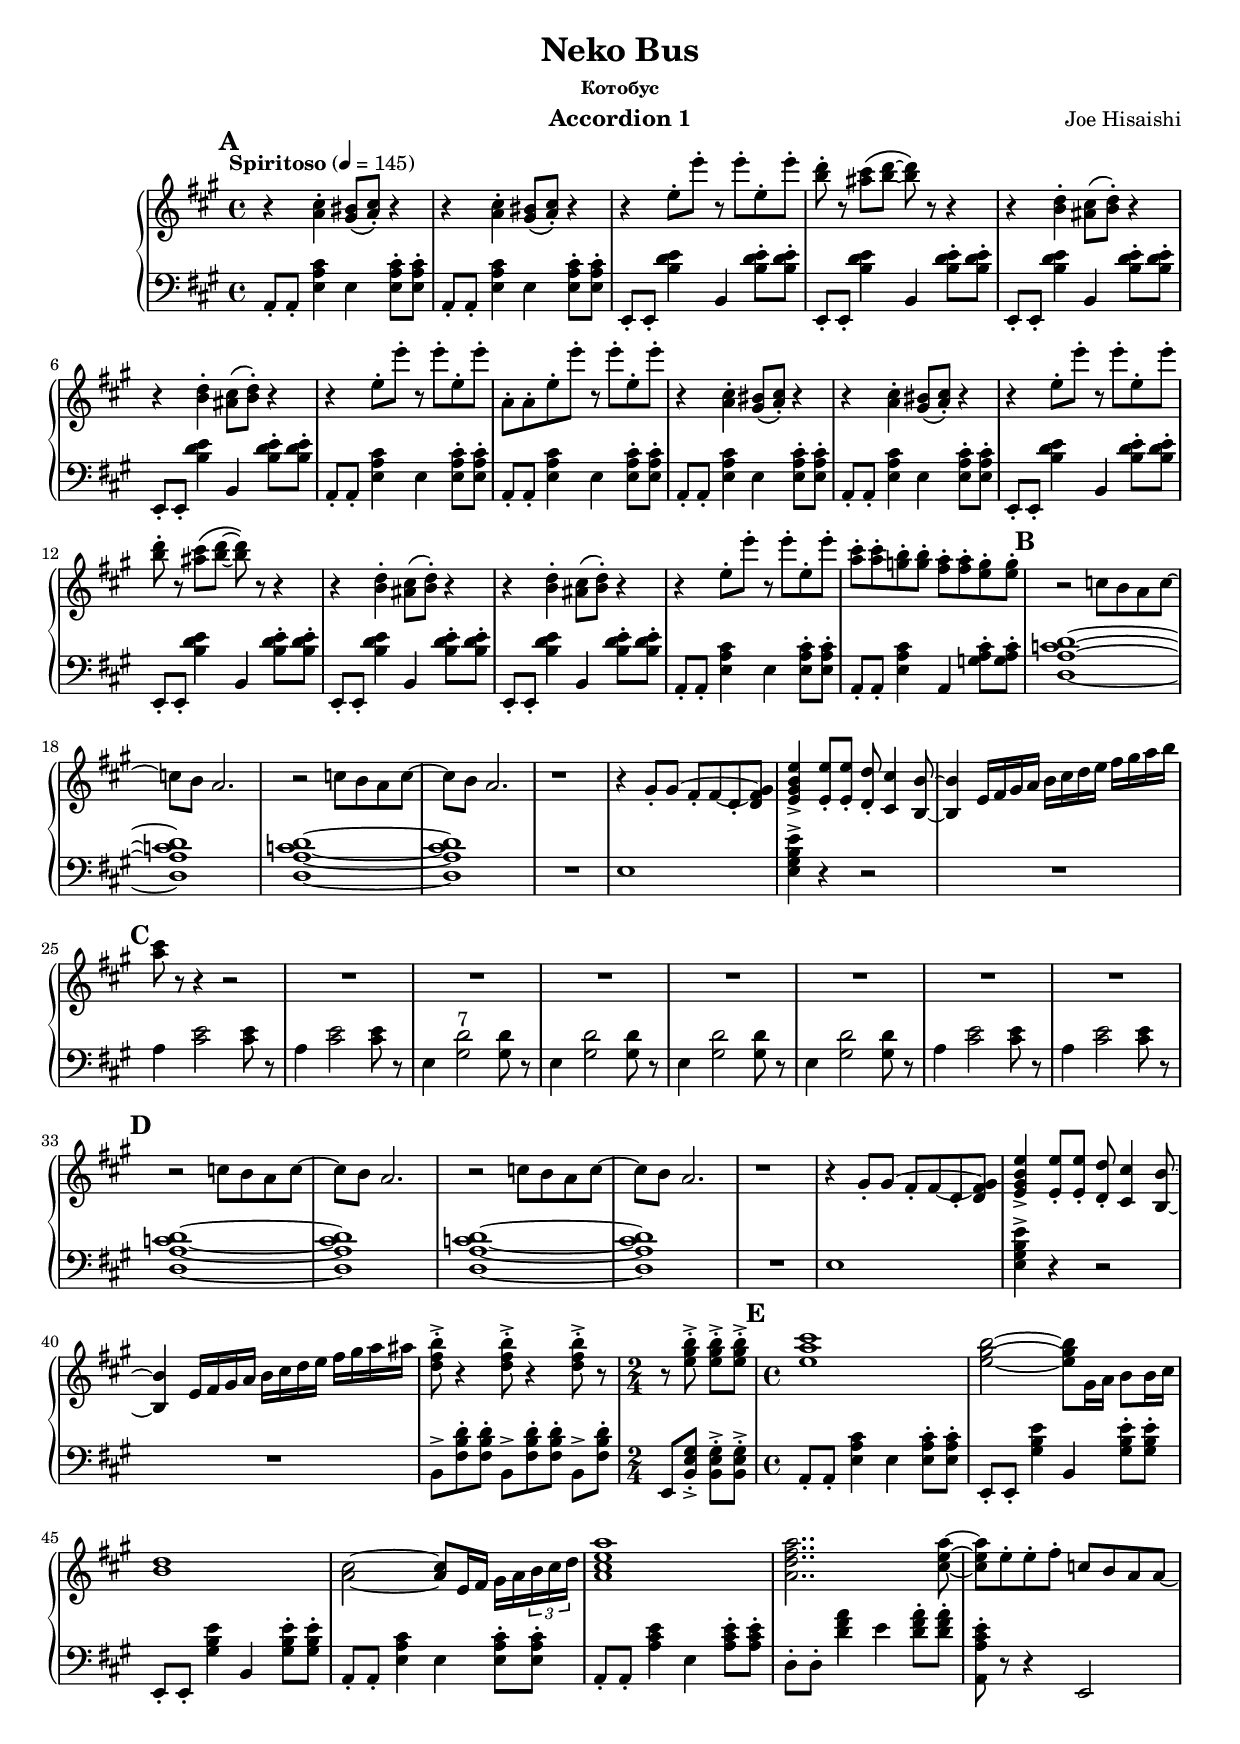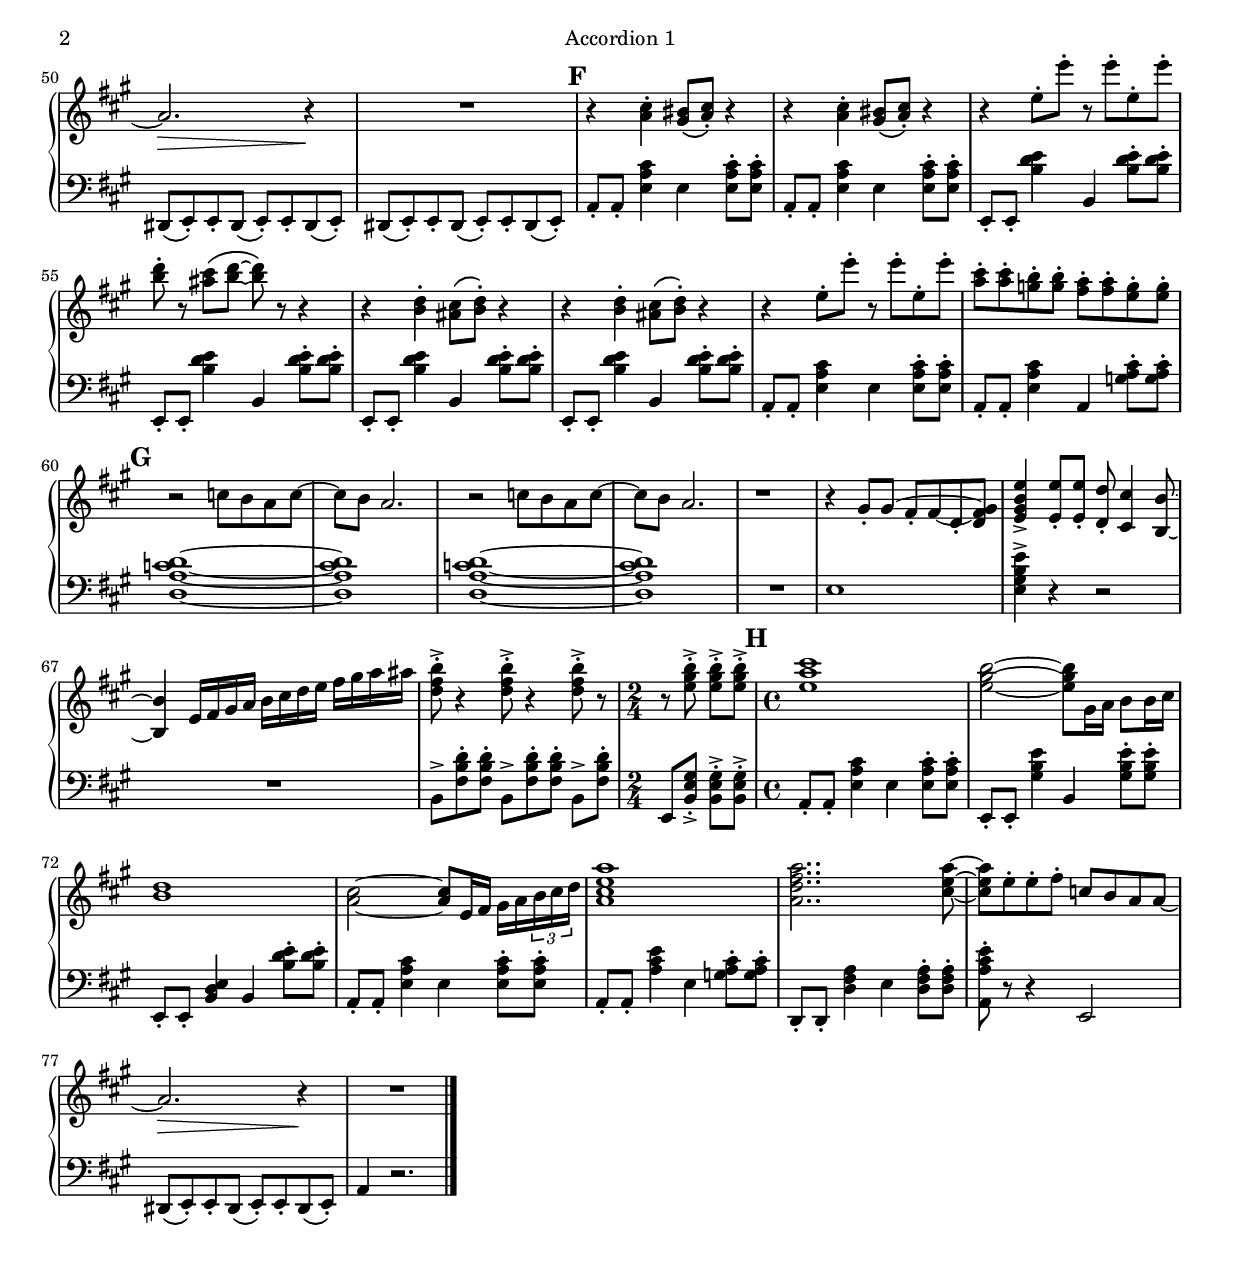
#(set-global-staff-size 18)
\include "src/header.ly"

\header {
  instrument = "Accordion 1"
}

\include "src/settings.ly"
discant = \markup {
  \musicglyph #"accordion.accDiscant"
}
dot = \markup {
  \musicglyph #"accordion.accDot"
}

\layout { ragged-right = ##t }

% 16 voets register
accBasson = ^\markup {
  \combine
  \discant
  \raise #0.5 \dot
}

% een korig 8 en 16 voets register
accBandon = ^\markup {
  \combine
  \discant
  \combine
  \raise #0.5 \dot
  \raise #1.5 \dot
}

accVCello = ^\markup {
  \combine
  \discant
  \combine
  \raise #0.5 \dot
  \combine
  \raise #1.5 \dot
  \translate #'(1 . 0) \raise #1.5 \dot
}

% 4-8-16 voets register
accHarmon = ^\markup {
  \combine
  \discant
  \combine
  \raise #0.5 \dot
  \combine
  \raise #1.5 \dot
  \raise #2.5 \dot
}

accTrombon = ^\markup {
  \combine
  \discant
  \combine
  \raise #0.5 \dot
  \combine
  \raise #1.5 \dot
  \combine
  \translate #'(1 . 0) \raise #1.5 \dot
  \translate #'(-1 . 0) \raise #1.5 \dot
}

% eenkorig 4 en 16 voets register
accOrgan = ^\markup {
  \combine
  \discant
  \combine
  \raise #0.5 \dot
  \raise #2.5 \dot
}

accMaster = ^\markup {
  \combine
  \discant
  \combine
  \raise #0.5 \dot
  \combine
  \raise #1.5 \dot
  \combine
  \translate #'(1 . 0) \raise #1.5 \dot
  \combine
  \translate #'(-1 . 0) \raise #1.5 \dot
  \raise #2.5 \dot
}

accAccord = ^\markup {
  \combine
  \discant
  \combine
  \raise #1.5 \dot
  \combine
  \translate #'(1 . 0) \raise #1.5 \dot
  \combine
  \translate #'(-1 . 0) \raise #1.5 \dot
  \raise #2.5 \dot
}

accMusette = ^\markup {
  \combine
  \discant
  \combine
  \raise #1.5 \dot
  \combine
  \translate #'(1 . 0) \raise #1.5 \dot
  \translate #'(-1 . 0) \raise #1.5 \dot
}

accCeleste = ^\markup {
  \combine
  \discant
  \combine
  \raise #1.5 \dot
  \translate #'(-1 . 0) \raise #1.5 \dot
}

accOboe = ^\markup {
  \combine
  \discant
  \combine
  \raise #1.5 \dot
  \raise #2.5 \dot
}

accClarin = ^\markup {
  \combine
  \discant
  \raise #1.5 \dot
}

accPiccolo = ^\markup {
  \combine
  \discant 
  \raise #2.5 \dot
}

accViolin = ^\markup {
  \combine
  \discant
  \combine
  \raise #1.5 \dot
  \combine
  \translate #'(1 . 0) \raise #1.5 \dot
  \raise #2.5 \dot
}


accordionOneSolo = \relative c'' {
  \tag #'part \defaultTempo \defaultTime
  \clef treble
  \defaultKey

  \tag #'part \mark \default

  r4 <a cis>4-. <gis his>8\( <a cis>8\)-. r4
  r4 <a cis>4-. <gis his>8\( <a cis>8\)-. r4

  r4 e'8-. e'-. r8 e-. e,8-. e'-. 
  <h d>8-. r8 <ais cis>8\( <h d>8~ <h d>8\) r8 r4

  r4 <h, d>4-. <ais cis>8\( <h d>8\)-. r4
  r4 <h d>4-. <ais cis>8\( <h d>8\)-. r4

  r4 e8-. e'-. r8 e-. e,8-. e'-.
  a,,-. a-. e'8-. e'8-. r8 e-. e,8-. e'-.

  r4 <a,, cis>4-. <gis his>8\( <a cis>8\)-. r4
  r4 <a cis>4-. <gis his>8\( <a cis>8\)-. r4

  r4 e'8-. e'-. r8 e-. e,8-. e'-.
  <h d>8-. r8 <ais cis>8\( <h d>8~ <h d>8\) r8 r4

  r4 <h, d>4-. <ais cis>8\( <h d>8\)-. r4
  r4 <h d>4-. <ais cis>8\( <h d>8\)-. r4

  r4 e8-. e'-. r8 e-. e,8-. e'-.
  <a, cis>8-. <a cis>-. <g h>-. <g h>-. <fis a>-. <fis a>-. <e g>-. <e g>-.

  \tag #'part \mark \default

  r2 c8 h a c~
  c8 h a2.

  r2 c8 h a c~
  c8 h a2.

  \set tieWaitForNote = ##t
  r1
  r4 gis8-. gis8~ fis8-. fis8~ d8-. <d fis gis>8
  \set tieWaitForNote = ##f
  <e gis h e>4-> <e e'>8-. <e e'>-. <d d'>-. <cis cis'>4 <h h'>8~
  <h h'>4 e16 fis gis a h cis d e fis gis a h

  \tag #'part \mark \default

  <a cis>8 r8 r4 r2
  R1*7

  \tag #'part \mark \default

  r2 c,8 h a c~
  c8 h a2.

  r2 c8 h a c~
  c8 h a2.

  \set tieWaitForNote = ##t
  r1
  r4 gis8-. gis8~ fis8-. fis8~ d8-. <d fis gis>8
  \set tieWaitForNote = ##f
  <e gis h e>4-> <e e'>8-. <e e'>-. <d d'>-. <cis cis'>4 <h h'>8~
  <h h'>4 e16 fis gis a h cis d e fis gis a ais

  <d, fis h>8-.-> r4 <d fis h>8-.-> r4 <d fis h>8-.-> r8
  \time 2/4
  r8 <e gis h>8-.-> <e gis h>8-.-> <e gis h>8-.->

  \tag #'part \mark \default
  \time 4/4
  <e a cis>1
  <e gis h>2~ <e gis h>8 gis,16 a h8 h16 cis
  <h d>1
  <a cis>2~ <a cis>8 e16 fis gis a \times 2/3 {h cis d}
  <a cis e a>1
  <a d fis a>2.. <cis e a>8~
  <cis e a>8 e-. e-. fis-. c h a a~
  a2.\> r4\!
  R1

  \tag #'part \mark \default

  r4 <a cis>4-. <gis his>8\( <a cis>8\)-. r4
  r4 <a cis>4-. <gis his>8\( <a cis>8\)-. r4

  r4 e'8-. e'-. r8 e-. e,8-. e'-.
  <h d>8-. r8 <ais cis>8\( <h d>8~ <h d>8\) r8 r4

  r4 <h, d>4-. <ais cis>8\( <h d>8\)-. r4
  r4 <h d>4-. <ais cis>8\( <h d>8\)-. r4

  r4 e8-. e'-. r8 e-. e,8-. e'-.
  <a, cis>8-. <a cis>-. <g h>-. <g h>-. <fis a>-. <fis a>-. <e g>-. <e g>-.
  
  \tag #'part \mark \default

  r2 c8 h a c~
  c8 h a2.

  r2 c8 h a c~
  c8 h a2.

  \set tieWaitForNote = ##t
  r1
  r4 gis8-. gis8~ fis8-. fis8~ d8-. <d fis gis>8
  \set tieWaitForNote = ##f
  <e gis h e>4-> <e e'>8-. <e e'>-. <d d'>-. <cis cis'>4 <h h'>8~
  <h h'>4 e16 fis gis a h cis d e fis gis a ais

  <d, fis h>8-.-> r4 <d fis h>8-.-> r4 <d fis h>8-.-> r8
  \time 2/4
  r8 <e gis h>8-.-> <e gis h>8-.-> <e gis h>8-.->

  \tag #'part \mark \default
  \time 4/4
  <e a cis>1
  <e gis h>2~ <e gis h>8 gis,16 a h8 h16 cis
  <h d>1
  <a cis>2~ <a cis>8 e16 fis gis a \times 2/3 {h cis d}
  <a cis e a>1
  <a d fis a>2.. <cis e a>8~
  <cis e a>8 e-. e-. fis-. c h a a~
  a2.\> r4\!
  R1
  \bar "|."
}

accordionBass = \relative c {
  \defaultTempo
  \defaultKey
  \defaultTime
  \clef bass

  \tag #'part \mark \default

  a8-. a-. <e' a cis>4 e4 <e a cis>8-. <e a cis>8-.
  a,8-. a-. <e' a cis>4 e4 <e a cis>8-. <e a cis>8-.
  e,8-. e-. <h'' d e>4 h,4 <h' d e>8-. <h d e>8-.
  e,,8-. e-. <h'' d e>4 h,4 <h' d e>8-. <h d e>8-.

  e,,8-. e-. <h'' d e>4 h,4 <h' d e>8-. <h d e>8-.
  e,,8-. e-. <h'' d e>4 h,4 <h' d e>8-. <h d e>8-.
  a,8-. a-. <e' a cis>4 e4 <e a cis>8-. <e a cis>8-.
  a,8-. a-. <e' a cis>4 e4 <e a cis>8-. <e a cis>8-.

  a,8-. a-. <e' a cis>4 e4 <e a cis>8-. <e a cis>8-.
  a,8-. a-. <e' a cis>4 e4 <e a cis>8-. <e a cis>8-.
  e,8-. e-. <h'' d e>4 h,4 <h' d e>8-. <h d e>8-.
  e,,8-. e-. <h'' d e>4 h,4 <h' d e>8-. <h d e>8-.

  e,,8-. e-. <h'' d e>4 h,4 <h' d e>8-. <h d e>8-.
  e,,8-. e-. <h'' d e>4 h,4 <h' d e>8-. <h d e>8-.
  a,8-. a-. <e' a cis>4 e4 <e a cis>8-. <e a cis>8-.
  a,8-. a-. <e' a cis>4 a,4 <g' a cis>8-. <g a cis> 8-.

  \tag #'part \mark \default

  <d a' c d>1~
  <d a' c d>1
  <d a' c d>1~
  <d a' c d>1
  R1
  e1
  <e gis h e>4-> r4 r2
  R1

  \tag #'part \mark \default

  a4 <cis e>2 <cis e>8 r8
  a4 <cis e>2 <cis e>8 r8
  e,4 <gis d'>2^\markup{7} <gis d'>8 r8
  e4 <gis d'>2 <gis d'>8 r8
  e4 <gis d'>2 <gis d'>8 r8
  e4 <gis d'>2 <gis d'>8 r8
  a4 <cis e>2 <cis e>8 r8
  a4 <cis e>2 <cis e>8 r8

  \tag #'part \mark \default

  <d, a' c d>1~
  <d a' c d>1
  <d a' c d>1~
  <d a' c d>1
  R1
  e1
  <e gis h e>4-> r4 r2
  R1
  
  \autoBeamOff
  h8->[ <fis' h d>8-. <fis h d>8-.] h,8->[ <fis' h d>8-. <fis h d>8-.] h,8->[ <fis' h d>8-.]
  \autoBeamOn

  \time 2/4
  e,8 <h' e gis>8-.-> <h e gis>8-.-> <h e gis>8-.-> 

  \tag #'part \mark \default
  \time 4/4

  a8-. a8-. <e' a cis>4 e4 <e a cis>8-. <e a cis>8-.
  e,8-. e8-. <gis' h e>4 h,4 <gis' h e>8-. <gis h e>8-.
  e,8-. e8-. <gis' h e>4 h,4 <gis' h e>8-. <gis h e>8-.
  a,8-. a8-. <e' a cis>4 e4 <e a cis>8-. <e a cis>8-.

  a,8-. a8-. <a' cis e>4 e4 <a cis e>8-. <a cis e>8-.
  d,8-. d8-. <d' fis a>4 e4 <d fis a>8-. <d fis a>8-.
  <a, a' cis e>8-. r8 r4 e2

  dis8\( e\)-. e-. dis8\( e\)-. e-. dis8\( e\)-. 
  dis8\( e\)-. e-. dis8\( e\)-. e-. dis8\( e\)-. 

  \tag #'part \mark \default
  a8-. a-. <e' a cis>4 e4 <e a cis>8-. <e a cis>8-.
  a,8-. a-. <e' a cis>4 e4 <e a cis>8-. <e a cis>8-.
  e,8-. e-. <h'' d e>4 h,4 <h' d e>8-. <h d e>8-.
  e,,8-. e-. <h'' d e>4 h,4 <h' d e>8-. <h d e>8-.

  e,,8-. e-. <h'' d e>4 h,4 <h' d e>8-. <h d e>8-.
  e,,8-. e-. <h'' d e>4 h,4 <h' d e>8-. <h d e>8-.
  a,8-. a-. <e' a cis>4 e4 <e a cis>8-. <e a cis>8-.
  a,8-. a-. <e' a cis>4 a,4 <g' a cis>8-. <g a cis> 8-.

  \tag #'part \mark \default

  <d a' c d>1~
  <d a' c d>1
  <d a' c d>1~
  <d a' c d>1
  R1
  e1
  <e gis h e>4-> r4 r2
  R1
  
  \autoBeamOff
  h8->[ <fis' h d>8-. <fis h d>8-.] h,8->[ <fis' h d>8-. <fis h d>8-.] h,8->[ <fis' h d>8-.]
  \autoBeamOn

  \time 2/4
  e,8 <h' e gis>8-.-> <h e gis>8-.-> <h e gis>8-.-> 

  \tag #'part \mark \default
  \time 4/4

  a8-. a8-. <e' a cis>4 e4 <e a cis>8-. <e a cis>8-.
  e,8-. e8-. <gis' h e>4 h,4 <gis' h e>8-. <gis h e>8-.
  e,8-. e8-. <h' d e>4 h4 <h' d e>8-. <h d e>8-.
  a,8-. a8-. <e' a cis>4 e4 <e a cis>8-. <e a cis>8-.

  a,8-. a8-. <a' cis e>4 e4 <g a cis>8-. <g a cis>8-.
  d,8-. d8-. <d' fis a>4 e4 <d fis a>8-. <d fis a>8-.
  <a a' cis e>8-. r8 r4 e2

  dis8\( e\)-. e-. dis8\( e\)-. e-. dis8\( e\)-. 
  a4 r2.
  \bar "|."
}

accordionOneBass = \accordionBass
accordionTwoBass = \accordionBass
accordionThreeBass = \accordionBass


\score {
  \new Score {
    \set Score.markFormatter = #format-mark-box-numbers
    \new PianoStaff <<
      \set PianoStaff.midiInstrument = "accordion"
      \keepWithTag #'part \accordionOneSolo
      \keepWithTag #'part \accordionOneBass
    >>
  }
  \layout {
    \include "src/layout.ly"
  }
  \midi {}
}
\paper {
}
